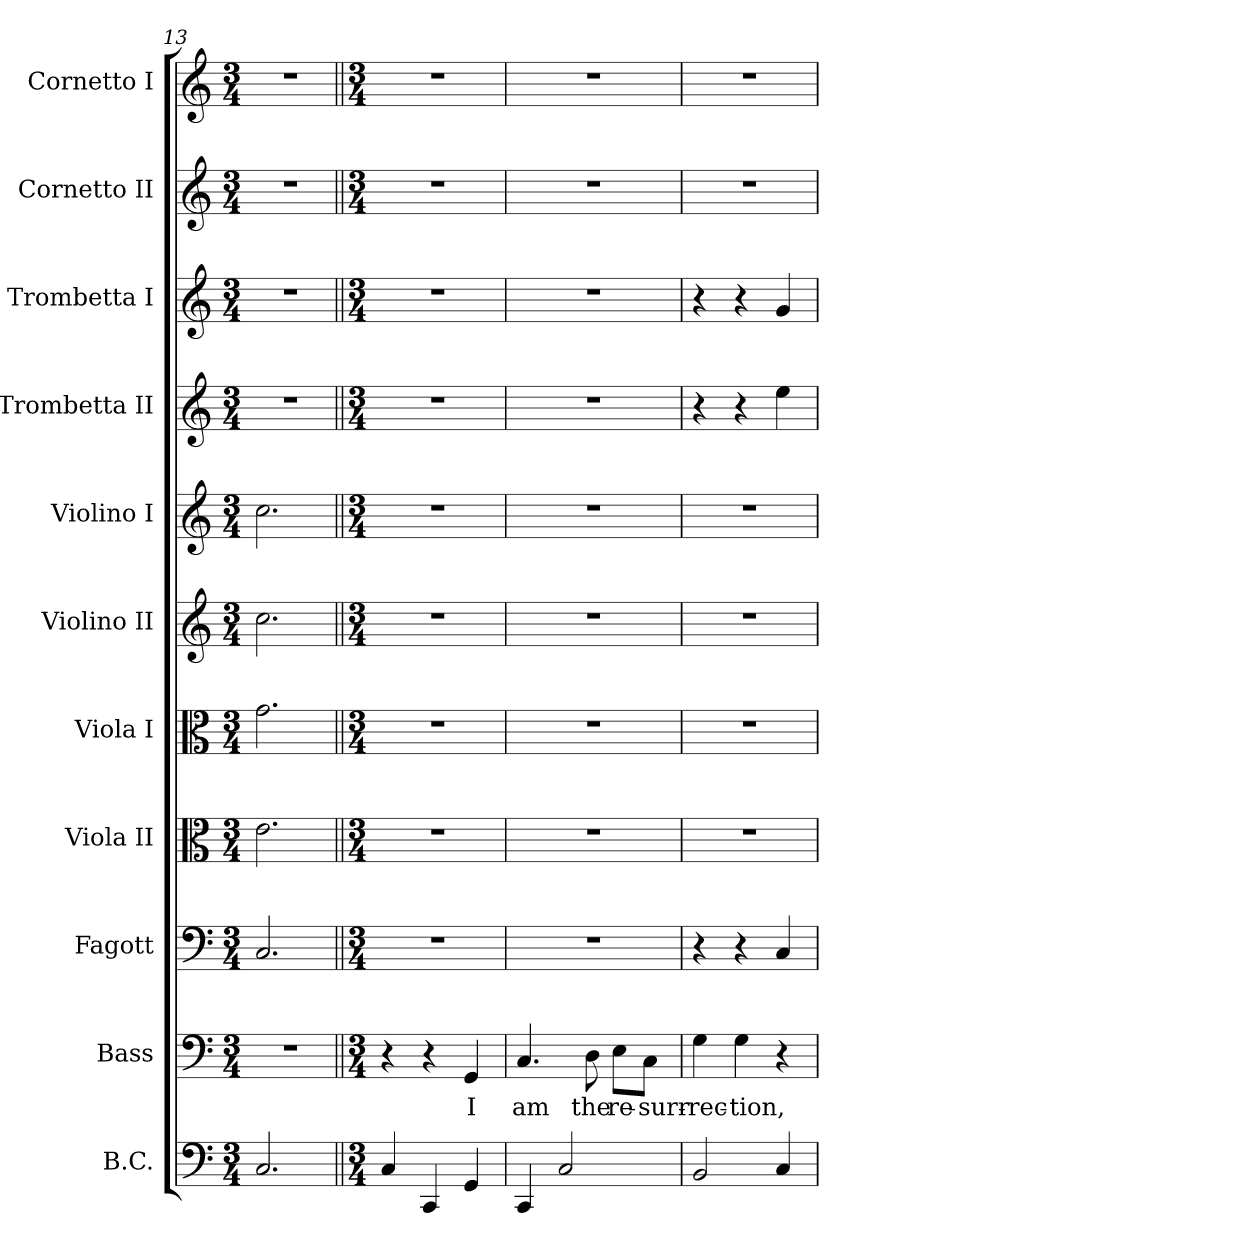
**kern	**kern	**text	**kern	**kern	**kern	**kern	**kern	**kern	**kern	**kern	**kern
*part11	*part10	*part10	*part9	*part8	*part7	*part6	*part5	*part4	*part3	*part2	*part1
*staff11	*staff10	*staff10	*staff9	*staff8	*staff7	*staff6	*staff5	*staff4	*staff3	*staff2	*staff1
*I"B.C.	*I"Bass	*	*I"Fagott	*I"Viola II	*I"Viola I	*I"Violino II	*I"Violino I	*I"Trombetta II	*I"Trombetta I	*I"Cornetto II	*I"Cornetto I
*	*I'B.	*	*I'Fg.	*I'Vla.	*I'Vla.	*	*	*	*	*	*
*clefF4	*clefF4	*	*clefF4	*clefC3	*clefC3	*clefG2	*clefG2	*clefG2	*clefG2	*clefG2	*clefG2
*k[]	*k[]	*	*k[]	*k[]	*k[]	*k[]	*k[]	*k[]	*k[]	*k[]	*k[]
*C:	*C:	*	*C:	*C:	*C:	*C:	*C:	*C:	*C:	*C:	*C:
*M3/4	*M3/4	*	*M3/4	*M3/4	*M3/4	*M3/4	*M3/4	*M3/4	*M3/4	*M3/4	*M3/4
=13	=13	=13	=13	=13	=13	=13	=13	=13	=13	=13	=13
!	!LO:N:vis=1	!	!	!	!	!	!	!LO:N:vis=1	!LO:N:vis=1	!LO:N:vis=1	!LO:N:vis=1
2.Ci/	2.r	.	2.Ci/	2.ei\	2.gi\	2.cci\	2.cci\	2.r	2.r	2.r	2.r
=14||	=14||	=14||	=14||	=14||	=14||	=14||	=14||	=14||	=14||	=14||	=14||
*M3/4	*M3/4	*	*M3/4	*M3/4	*M3/4	*M3/4	*M3/4	*M3/4	*M3/4	*M3/4	*M3/4
!	!	!	!LO:N:vis=1	!LO:N:vis=1	!LO:N:vis=1	!LO:N:vis=1	!LO:N:vis=1	!LO:N:vis=1	!LO:N:vis=1	!LO:N:vis=1	!LO:N:vis=1
4Ci/	4r	.	2.r	2.r	2.r	2.r	2.r	2.r	2.r	2.r	2.r
4CCi/	4r	.	.	.	.	.	.	.	.	.	.
!	!	!LO:LY:b:color=#000000	!	!	!	!	!	!	!	!	!
4GGi/	4GGi/	I	.	.	.	.	.	.	.	.	.
=15	=15	=15	=15	=15	=15	=15	=15	=15	=15	=15	=15
!	!	!LO:LY:b:color=#000000	!LO:N:vis=1	!LO:N:vis=1	!LO:N:vis=1	!LO:N:vis=1	!LO:N:vis=1	!LO:N:vis=1	!LO:N:vis=1	!LO:N:vis=1	!LO:N:vis=1
4CCi/	4.Ci/	am	2.r	2.r	2.r	2.r	2.r	2.r	2.r	2.r	2.r
2Ci/	.	.	.	.	.	.	.	.	.	.	.
!	!	!LO:LY:b:color=#000000	!	!	!	!	!	!	!	!	!
.	8Di\	the	.	.	.	.	.	.	.	.	.
!	!	!LO:LY:b:color=#000000	!	!	!	!	!	!	!	!	!
.	8Ei\L	re-	.	.	.	.	.	.	.	.	.
!	!	!LO:LY:b:color=#000000	!	!	!	!	!	!	!	!	!
.	8Ci\J	-surr-	.	.	.	.	.	.	.	.	.
=16	=16	=16	=16	=16	=16	=16	=16	=16	=16	=16	=16
!	!	!LO:LY:b:color=#000000	!	!LO:N:vis=1	!LO:N:vis=1	!LO:N:vis=1	!LO:N:vis=1	!	!	!LO:N:vis=1	!LO:N:vis=1
2BBi/	4Gi\	-rec-	4r	2.r	2.r	2.r	2.r	4r	4r	2.r	2.r
!	!	!LO:LY:b:color=#000000	!	!	!	!	!	!	!	!	!
.	4Gi\	-tion,	4r	.	.	.	.	4r	4r	.	.
4Ci/	4r	.	4Ci/	.	.	.	.	4eei\	4gi/	.	.
=	=	=	=	=	=	=	=	=	=	=	=
*-	*-	*-	*-	*-	*-	*-	*-	*-	*-	*-	*-
